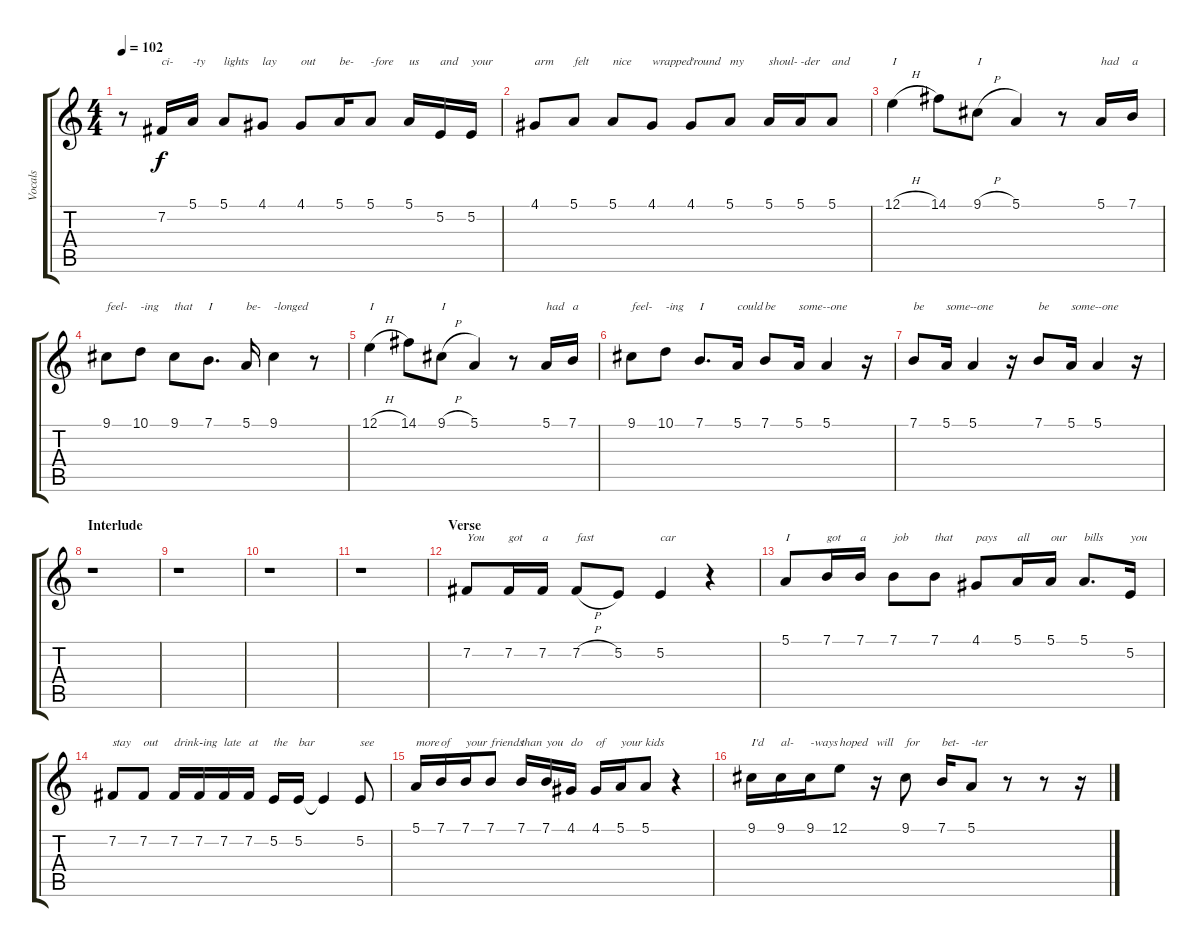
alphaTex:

\track ("Vocals" "Vocals") {instrument steeldrums}
\staff {score tabs}
\tuning (E4 B3 G3 D3 A2 E2) {hide}
\ts (4 4)
\tempo 102
\clef g2
\ks c
r.8{dy f} 7.2.16{txt "ci-"} 5.1.16{txt "-ty"} 5.1.8{txt "lights"} 4.1.8{txt "lay"} 4.1.8{txt "out"} 5.1.16{txt "be-"} 5.1.8{txt "-fore"} 5.1.16{txt "us"} 5.2.16{txt "and"} 5.2.16{txt "your"} |
4.1.8{txt "arm"} 5.1.8{txt "felt"} 5.1.8{txt "nice"} 4.1.8{txt "wrapped"} 4.1.8{txt "'round"} 5.1.8{txt "my"} 5.1.16{txt "shoul-"} 5.1.16{txt "-der"} 5.1.8{txt "and"} |
12.1{h}.4{txt "I"} 14.1.8 9.1{h}.8{txt "I"} 5.1.4 r.8 5.1.16{txt "had"} 7.1.16{txt "a"} |
9.1.8{txt "feel-"} 10.1.8{txt "-ing"} 9.1.8{txt "that"} 7.1.8{d txt "I"} 5.1.16{txt "be-"} 9.1.4{txt "-longed"} r.8 |
12.1{h}.4{txt "I"} 14.1.8 9.1{h}.8{txt "I"} 5.1.4 r.8 5.1.16{txt "had"} 7.1.16{txt "a"} |
9.1.8{txt "feel-"} 10.1.8{txt "-ing"} 7.1.8{d txt "I"} 5.1.16{txt "could"} 7.1.8{txt "be"} 5.1.16{txt "some-"} 5.1.4{txt "-one"} r.16 |
7.1.8{txt "be"} 5.1.16{txt "some-"} 5.1.4{txt "-one"} r.16 7.1.8{txt "be"} 5.1.16{txt "some-"} 5.1.4{txt "-one"} r.16 |
\section ("" "Interlude")
r.1 |
r.1 |
r.1 |
r.1 |
\section ("" "Verse")
7.2.8{txt "You"} 7.2.16{txt "got"} 7.2.16{txt "a"} 7.2{h}.8{txt "fast"} 5.2.8 5.2.4{txt "car"} r.4 |
5.1.8{txt "I"} 7.1.16{txt "got"} 7.1.16{txt "a"} 7.1.8{txt "job"} 7.1.8{txt "that"} 4.1.8{txt "pays"} 5.1.16{txt "all"} 5.1.16{txt "our"} 5.1.8{d txt "bills"} 5.2.16{txt "you"} |
7.2.8{txt "stay"} 7.2.8{txt "out"} 7.2.16{txt "drink-"} 7.2.16{txt "-ing"} 7.2.16{txt "late"} 7.2.16{txt "at"} 5.2.16{txt "the"} 5.2.16{txt "bar"} 5.2{t}.4 5.2.8{txt "see"} |
5.1.16{txt "more"} 7.1.16{txt "of"} 7.1.16{txt "your"} 7.1.8{txt "friends"} 7.1.16{txt "than"} 7.1.16{txt "you"} 4.1.16{txt "do"} 4.1.16{txt "of"} 5.1.16{txt "your"} 5.1.8{txt "kids"} r.4 |
9.1.16{txt "I'd"} 9.1.16{txt "al-"} 9.1.16{txt "-ways"} 12.1.8{txt "hoped"} r.16{txt "will"} 9.1.8{txt "for"} 7.1.16{txt "bet-"} 5.1.8{txt "-ter"} r.8 r.8 r.16
